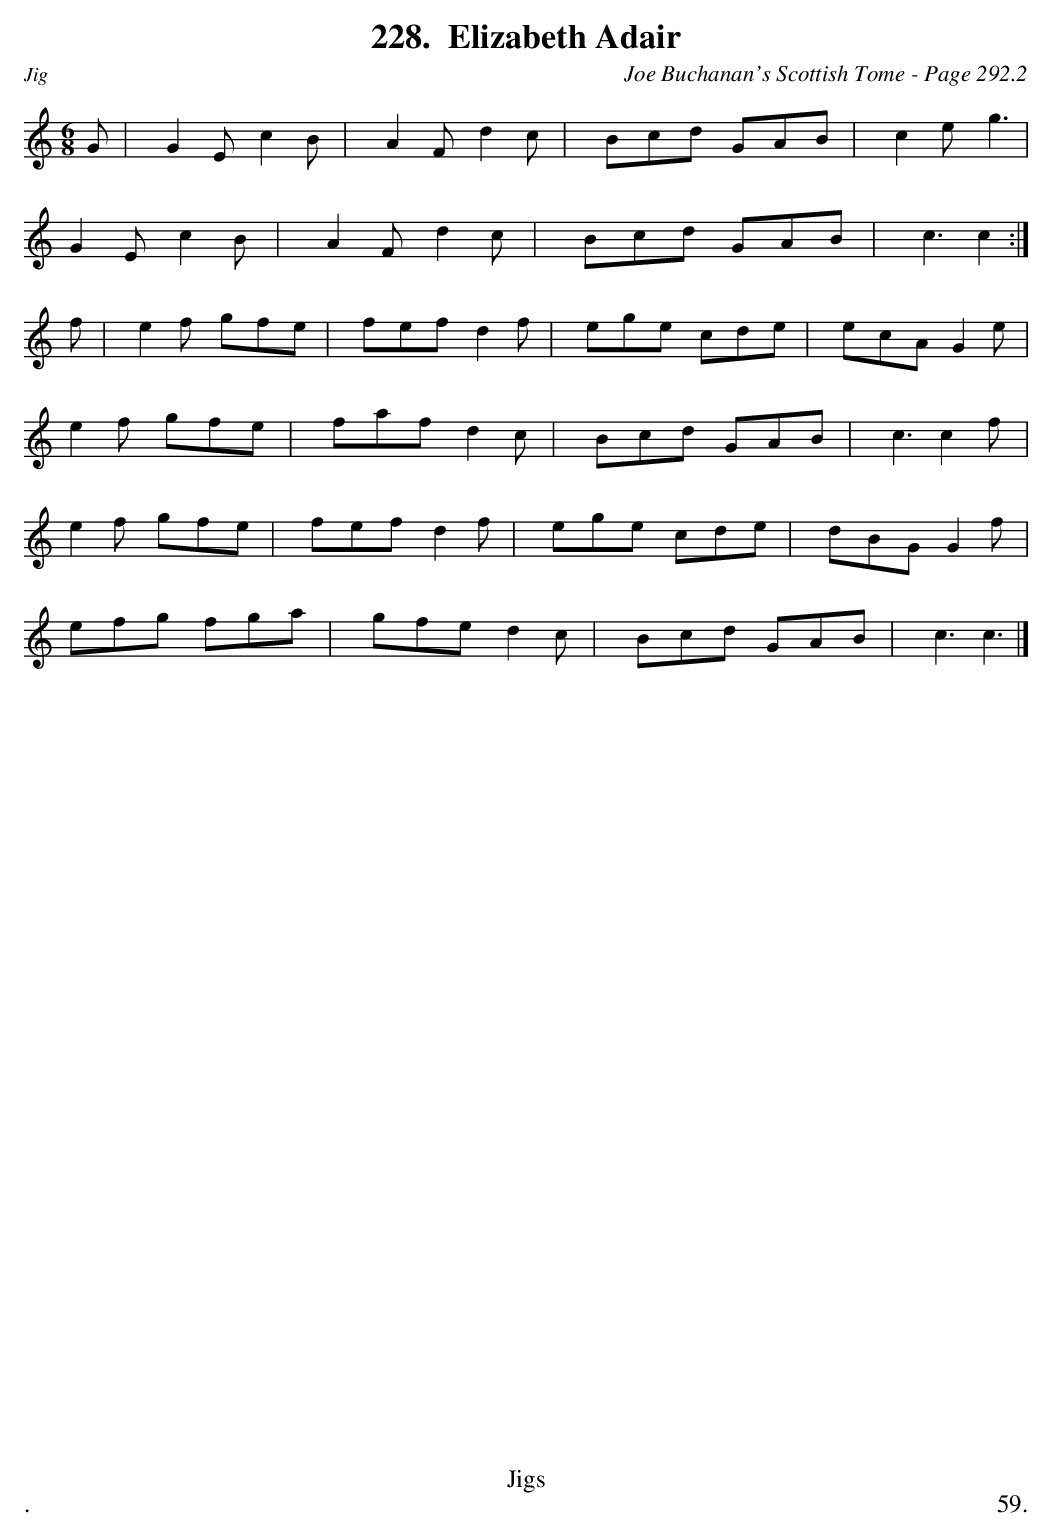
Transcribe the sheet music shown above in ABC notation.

X:1
T:Elizabeth Adair
C:Joe Buchanan's Scottish Tome - Page 292.2
L:1/8
M:6/8
K:C
G | G2 E c2 B | A2 F d2 c | Bcd GAB | c2 e g3 |
G2 E c2 B | A2 F d2 c | Bcd GAB | c3 c2 :|
f | e2 f gfe | fef d2 f | ege cde | ecA G2 e |
e2 f gfe | faf d2 c | Bcd GAB | c3 c2 f |
e2 f gfe | fef d2 f | ege cde | dBG G2 f |
efg fga | gfe d2 c | Bcd GAB | c3 c3 |]
